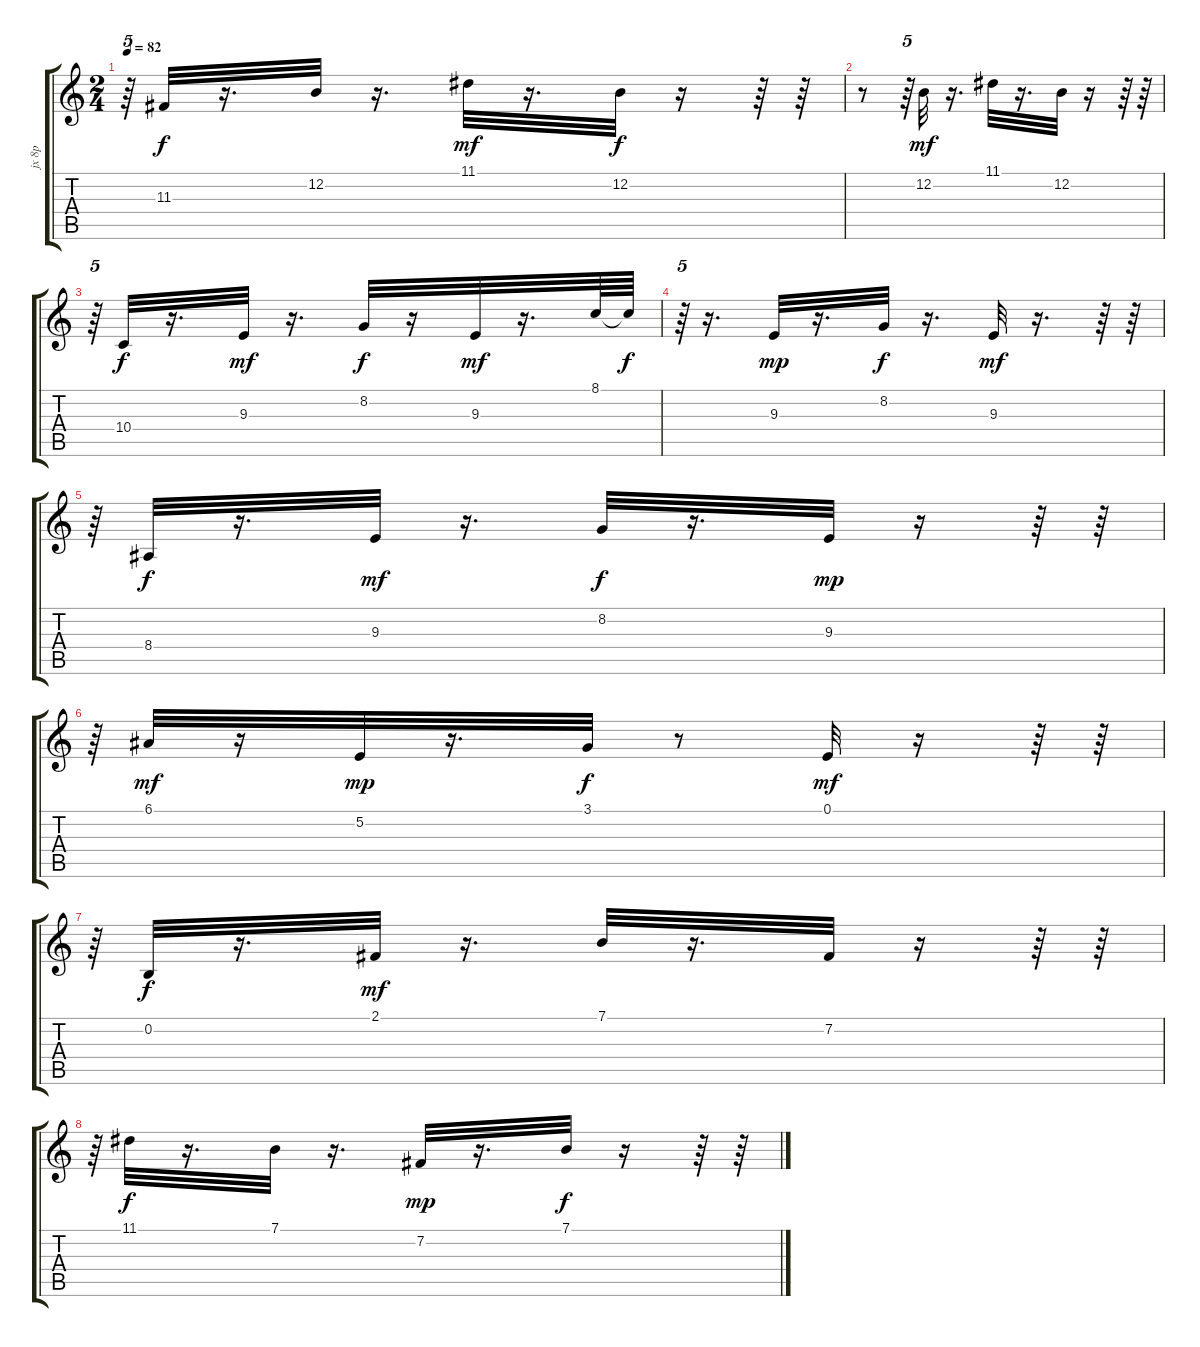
\track ("jx 8p" "jx 8p") {instrument fx7echoes}
\staff {score tabs}
\tuning (E4 B3 G3 D3 A2 E2) {hide}
\ts (2 4)
\tempo 82
\clef g2
\ks c
r.64{tu (5 4) dy f} 11.3.32 r.16{d} 12.2.32 r.16{d} 11.1.32{dy mf} r.16{d} 12.2.32{dy f} r.16 r.64 r.64 |
r.8 r.64{tu (5 4)} 12.2.32{dy mf} r.16{d} 11.1.32 r.16{d} 12.2.32 r.16 r.64 r.64 |
r.64{tu (5 4)} 10.4.32{dy f} r.16{d} 9.3.32{dy mf} r.16{d} 8.2.32{dy f} r.16 9.3.32{dy mf} r.16{d} 8.1.64 8.1{t}.64{dy f} |
r.64{tu (5 4)} r.16{d} 9.3.32{dy mp} r.16{d} 8.2.32{dy f} r.16{d} 9.3.32{dy mf} r.16{d} r.64 r.64 |
r.64{tu (5 4)} 8.4.32{dy f} r.16{d} 9.3.32{dy mf} r.16{d} 8.2.32{dy f} r.16{d} 9.3.32{dy mp} r.16 r.64 r.64 |
r.64{tu (5 4)} 6.1.32{dy mf} r.16 5.2.32{dy mp} r.16{d} 3.1.32{dy f} r.8 0.1.32{dy mf} r.16 r.64 r.64 |
r.64{tu (5 4)} 0.2.32{dy f} r.16{d} 2.1.32{dy mf} r.16{d} 7.1.32 r.16{d} 7.2.32 r.16 r.64 r.64 |
r.64{tu (5 4)} 11.1.32{dy f} r.16{d} 7.1.32 r.16{d} 7.2.32{dy mp} r.16{d} 7.1.32{dy f} r.16 r.64 r.64
